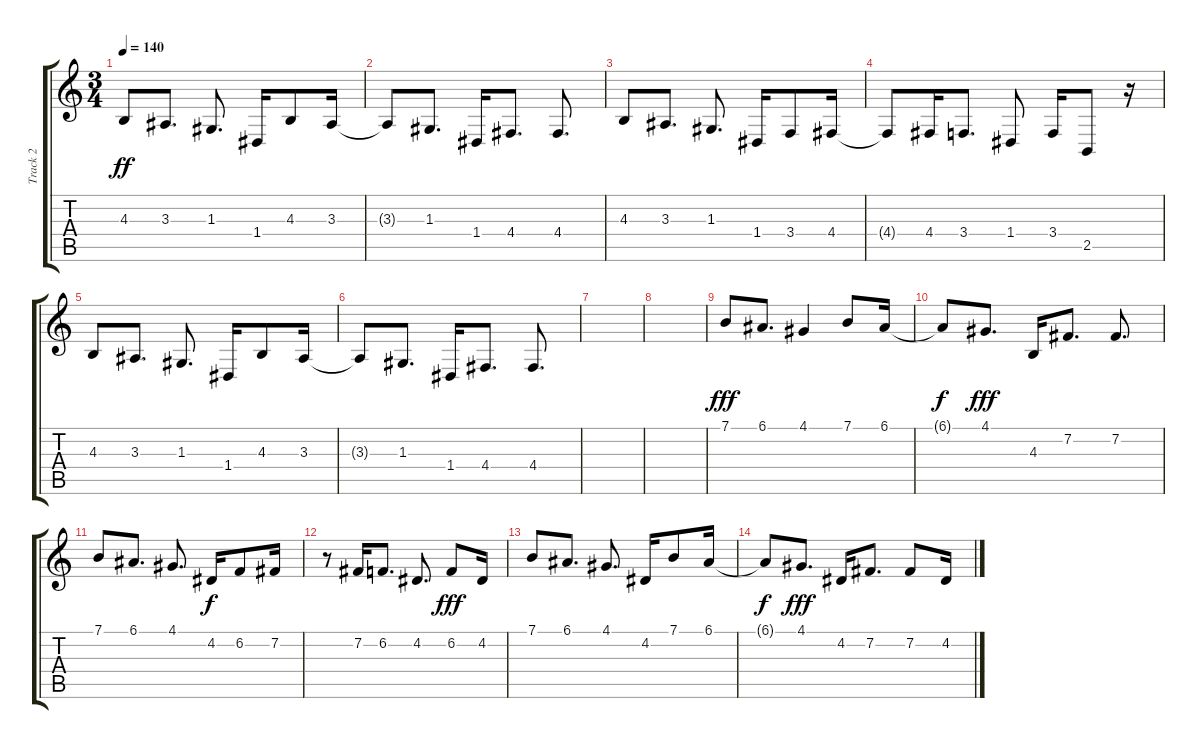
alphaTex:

\track ("Track 2" "Track 2") {instrument acousticgrandpiano}
\staff {score tabs}
\tuning (E4 B3 G3 D3 A2 E2) {hide}
\ts (3 4)
\tempo 140
\clef g2
\ks c
4.3.8{dy ff instrument harpsichord} 3.3.8{d} 1.3.8{d} 1.4.16 4.3.8 3.3.16 |
3.3{t}.8 1.3.8{d} 1.4.16 4.4.8{d} 4.4.8{d} |
4.3.8 3.3.8{d} 1.3.8{d} 1.4.16 3.4.8 4.4.16 |
4.4{t}.8 4.4.16 3.4.8{d} 1.4.8 3.4.16 2.5.8 r.16 |
4.3.8 3.3.8{d} 1.3.8{d} 1.4.16 4.3.8 3.3.16 |
3.3{t}.8 1.3.8{d} 1.4.16 4.4.8{d} 4.4.8{d} |
|
|
7.1.8{dy fff instrument electricgrandpiano} 6.1.8{d} 4.1.4 7.1.8 6.1.16 |
6.1{t}.8{dy f} 4.1.8{d dy fff} 4.3.16 7.2.8{d} 7.2.8{d} |
7.1.8 6.1.8{d} 4.1.8{d} 4.2.16{dy f} 6.2.8 7.2.16 |
r.8 7.2.16 6.2.8{d} 4.2.8{d} 6.2.8{dy fff} 4.2.16 |
7.1.8 6.1.8{d} 4.1.8{d} 4.2.16 7.1.8 6.1.16 |
6.1{t}.8{dy f} 4.1.8{d dy fff} 4.2.16 7.2.8{d} 7.2.8 4.2.16
